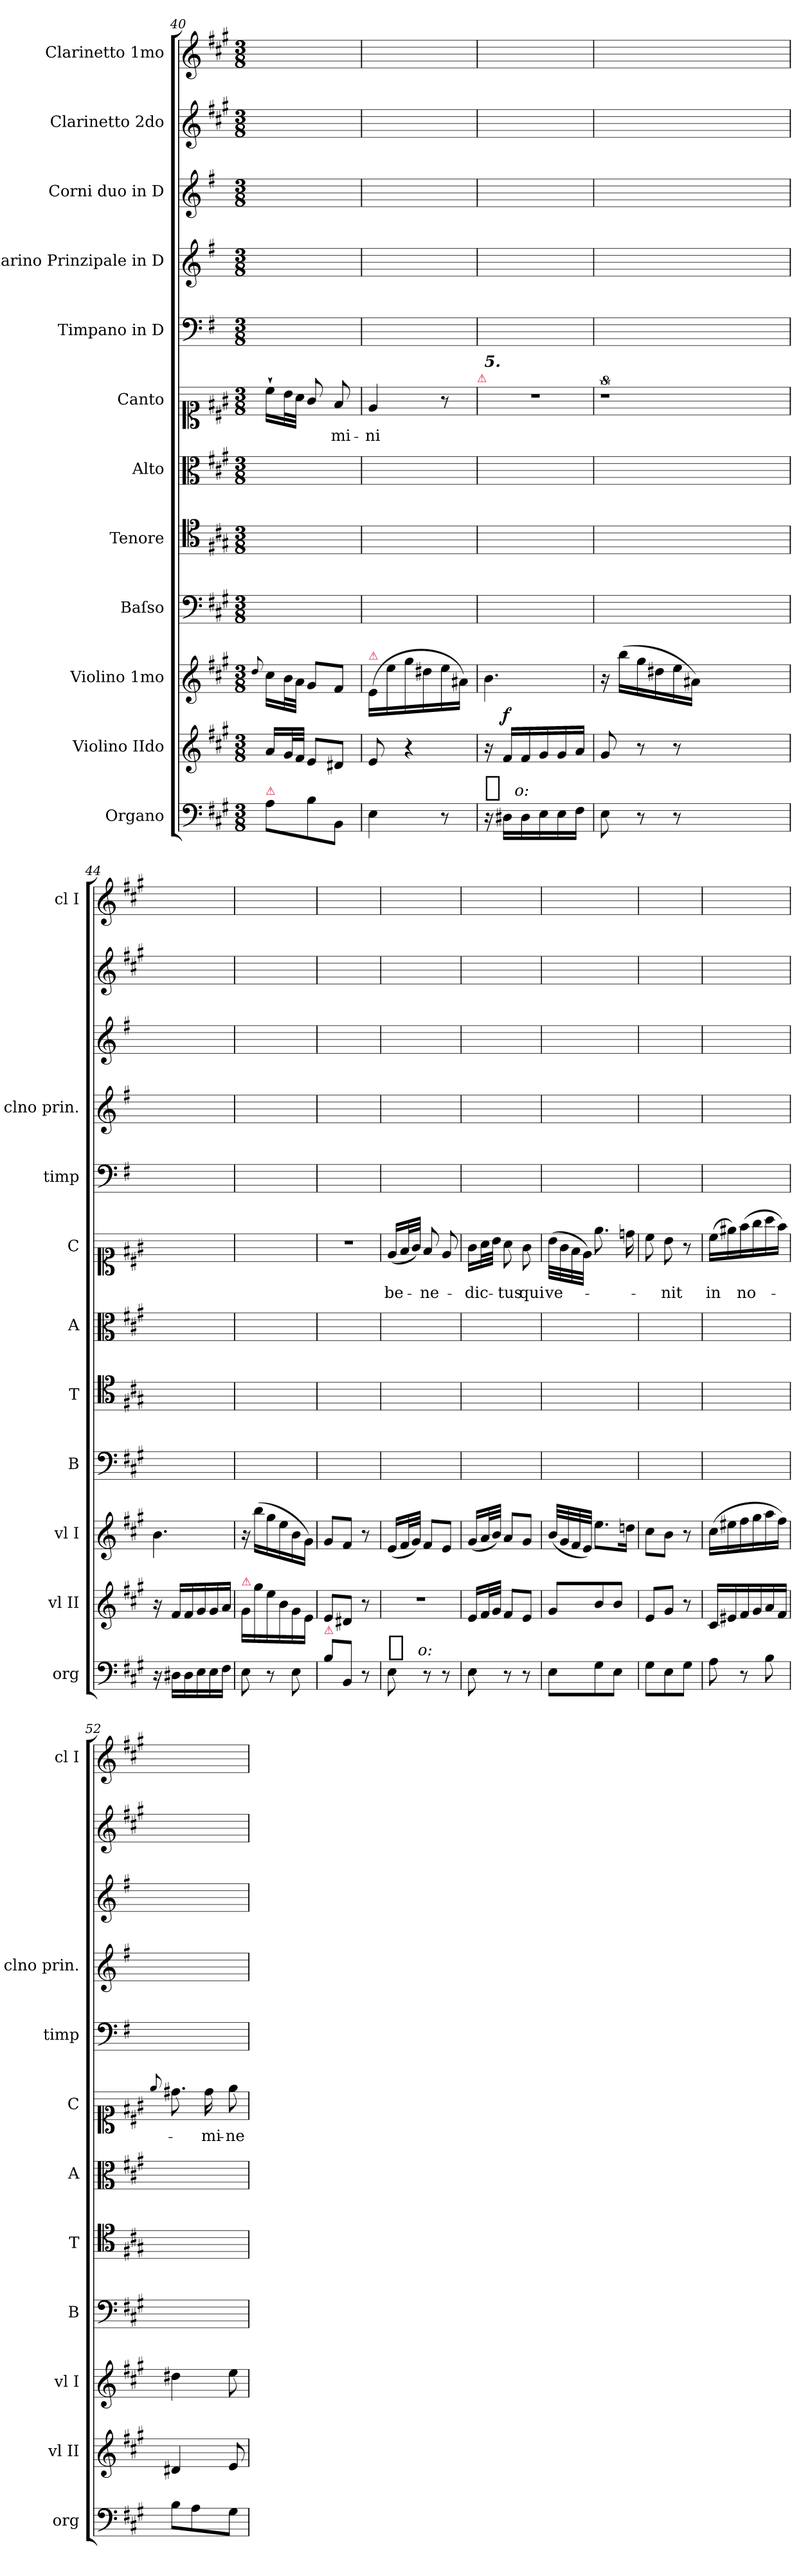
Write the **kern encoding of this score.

**kern	**dynam	**kern	**dynam	**kern	**kern	**kern	**kern	**kern	**text	**kern	**kern	**kern	**kern	**kern
*part12	*part12	*part11	*part11	*part10	*part9	*part8	*part7	*part6	*part6	*part5	*part4	*part3	*part2	*part1
*staff12	*staff12	*staff11	*staff11	*staff10	*staff9	*staff8	*staff7	*staff6	*staff6	*staff5	*staff4	*staff3	*staff2	*staff1
*I"Organo	*	*I"Violino IIdo	*	*I"Violino 1mo	*I"Baſso	*I"Tenore	*I"Alto	*I"Canto	*	*I"Timpano in D	*I"Clarino Prinzipale in D	*I"Corni duo in D	*I"Clarinetto 2do	*I"Clarinetto 1mo
*I'org	*	*I'vl II	*	*I'vl I	*I'B	*I'T	*I'A	*I'C	*	*I'timp	*I'clno prin.	*	*	*I'cl I
*clefF4	*	*clefG2	*	*clefG2	*clefF4	*clefC4	*clefC3	*clefC1	*	*clefF4	*clefG2	*clefG2	*clefG2	*clefG2
*	*	*	*	*	*	*	*	*	*	*ITrd-1c-2	*ITrd-1c-2	*ITrd6c10	*	*
*k[f#c#g#]	*	*k[f#c#g#]	*	*k[f#c#g#]	*k[f#c#g#]	*k[f#c#g#]	*k[f#c#g#]	*k[f#c#g#]	*	*k[f#c#g#]	*k[f#c#g#]	*k[f#c#g#]	*k[f#c#g#]	*k[f#c#g#]
*M3/8	*	*M3/8	*	*M3/8	*M3/8	*M3/8	*M3/8	*M3/8	*	*M3/8	*M3/8	*M3/8	*M3/8	*M3/8
=40	=40	=40	=40	=40	=40	=40	=40	=40	=40	=40	=40	=40	=40	=40
.	.	.	.	8qqdd/	.	.	.	.	.	.	.	.	.	.
!LO:TX:a:color=crimson:t=⚠	!	!	!	!	!	!	!	!	!	!	!	!	!	!
8A\L	.	16a/LL	.	16cc#\LL	4.ryy	4.ryy	4.ryy	16cc#`>\LL	.	4.ryy	4.ryy	4.ryy	4.ryy	4.ryy
.	.	32g#/L	.	32b\L	.	.	.	32b\L	.	.	.	.	.	.
.	.	32f#/JJJ	.	32a\JJJ	.	.	.	32a\JJJ	.	.	.	.	.	.
8B\	.	8e/L	.	8g#/L	.	.	.	8g#/	.	.	.	.	.	.
8BB/J	.	8d#X/J	.	8f#/J	.	.	.	8f#/	-mi-	.	.	.	.	.
=41	=41	=41	=41	=41	=41	=41	=41	=41	=41	=41	=41	=41	=41	=41
!	!	!	!	!LO:TX:a:color=crimson:t=⚠	!	!	!	!	!	!	!	!	!	!
4E\	.	8e/	.	(>16e/LL	4.ryy	4.ryy	4.ryy	4e/	-ni	4.ryy	4.ryy	4.ryy	4.ryy	4.ryy
.	.	.	.	16ee\	.	.	.	.	.	.	.	.	.	.
.	.	4r	.	16gg#\	.	.	.	.	.	.	.	.	.	.
.	.	.	.	16dd#X\	.	.	.	.	.	.	.	.	.	.
8r	.	.	.	16ee\	.	.	.	8r	.	.	.	.	.	.
.	.	.	.	16a#X\JJ)	.	.	.	.	.	.	.	.	.	.
!	!	!	!	!	!	!	!	!LO:TX:a:color=crimson:t=⚠	!	!	!	!	!	!
=42	=42	=42	=42	=42	=42	=42	=42	=42	=42	=42	=42	=42	=42	=42
!	!	!	!	!	!	!	!	!LO:TX:a:Bi:t=5.	!	!	!	!	!	!
!	!LO:DY:a:t=%s o&colon;	!	!	!	!	!	!	!	!	!	!	!	!	!
16r	f	16r	.	4.b\	4.ryy	4.ryy	4.ryy	4.r	.	4.ryy	4.ryy	4.ryy	4.ryy	4.ryy
!	!	!	!LO:DY:a	!	!	!	!	!	!	!	!	!	!	!
16D#X\LL	.	16f#/LL	f	.	.	.	.	.	.	.	.	.	.	.
16D#\	.	16f#/	.	.	.	.	.	.	.	.	.	.	.	.
16E\	.	16g#/	.	.	.	.	.	.	.	.	.	.	.	.
16E\	.	16g#/	.	.	.	.	.	.	.	.	.	.	.	.
16F#\JJ	.	16a/JJ	.	.	.	.	.	.	.	.	.	.	.	.
=43	=43	=43	=43	=43	=43	=43	=43	=43	=43	=43	=43	=43	=43	=43
8E\	.	8g#/	.	16r	4.ryy	4.ryy	4.ryy	8%9r	.	4.ryy	4.ryy	4.ryy	4.ryy	4.ryy
.	.	.	.	(>16bb\LL	.	.	.	.	.	.	.	.	.	.
8r	.	8r	.	16gg#\	.	.	.	.	.	.	.	.	.	.
.	.	.	.	16dd#X\	.	.	.	.	.	.	.	.	.	.
8r	.	8r	.	16ee\	.	.	.	.	.	.	.	.	.	.
.	.	.	.	16a#X\JJ)	.	.	.	.	.	.	.	.	.	.
2.ryy	.	2.ryy	.	2.ryy	2.ryy	2.ryy	2.ryy	.	.	2.ryy	2.ryy	2.ryy	2.ryy	2.ryy
=44	=44	=44	=44	=44	=44	=44	=44	=44	=44	=44	=44	=44	=44	=44
16r	.	16r	.	4.b\	4.ryy	4.ryy	4.ryy	4.ryy	.	4.ryy	4.ryy	4.ryy	4.ryy	4.ryy
16D#X\LL	.	16f#/LL	.	.	.	.	.	.	.	.	.	.	.	.
16D#\	.	16f#/	.	.	.	.	.	.	.	.	.	.	.	.
16E\	.	16g#/	.	.	.	.	.	.	.	.	.	.	.	.
16E\	.	16g#/	.	.	.	.	.	.	.	.	.	.	.	.
16F#\JJ	.	16a/JJ	.	.	.	.	.	.	.	.	.	.	.	.
=45	=45	=45	=45	=45	=45	=45	=45	=45	=45	=45	=45	=45	=45	=45
!	!	!LO:TX:a:color=crimson:t=⚠	!	!	!	!	!	!	!	!	!	!	!	!
8E\	.	16g#/LL	.	16r	4.ryy	4.ryy	4.ryy	4.ryy	.	4.ryy	4.ryy	4.ryy	4.ryy	4.ryy
.	.	16gg#\	.	(>16bb\LL	.	.	.	.	.	.	.	.	.	.
8r	.	16ee\	.	16gg#\	.	.	.	.	.	.	.	.	.	.
.	.	16b\	.	16ee\	.	.	.	.	.	.	.	.	.	.
8E\	.	16g#\	.	16b\	.	.	.	.	.	.	.	.	.	.
.	.	16e\JJ	.	16g#\JJ)	.	.	.	.	.	.	.	.	.	.
=46	=46	=46	=46	=46	=46	=46	=46	=46	=46	=46	=46	=46	=46	=46
!LO:TX:a:color=crimson:t=⚠	!	!	!	!	!	!	!	!	!	!	!	!	!	!
8B\L	.	8e/L	.	8g#/L	4.ryy	4.ryy	4.ryy	4.r	.	4.ryy	4.ryy	4.ryy	4.ryy	4.ryy
8BB/J	.	8d#X/J	.	8f#/J	.	.	.	.	.	.	.	.	.	.
8r	.	8r	.	8r	.	.	.	.	.	.	.	.	.	.
=47	=47	=47	=47	=47	=47	=47	=47	=47	=47	=47	=47	=47	=47	=47
!	!LO:DY:a:t=%s o&colon;	!	!	!	!	!	!	!	!	!	!	!	!	!
8E\	p	4.r	.	(<16e/LL	4.ryy	4.ryy	4.ryy	(>16e/LL	be-	4.ryy	4.ryy	4.ryy	4.ryy	4.ryy
.	.	.	.	32f#/L	.	.	.	32f#/L	.	.	.	.	.	.
.	.	.	.	32g#/JJJ)	.	.	.	32g#/JJJ)	.	.	.	.	.	.
8r	.	.	.	8f#/L	.	.	.	8f#/	ne-	.	.	.	.	.
8r	.	.	.	8e/J	.	.	.	8e/	.	.	.	.	.	.
=48	=48	=48	=48	=48	=48	=48	=48	=48	=48	=48	=48	=48	=48	=48
8E\	.	16e/LL	.	(<16g#/LL	4.ryy	4.ryy	4.ryy	16g#\LL	-dic-	4.ryy	4.ryy	4.ryy	4.ryy	4.ryy
.	.	32f#/L	.	32a/L	.	.	.	32a\L	.	.	.	.	.	.
.	.	32g#/JJJ	.	32b/JJJ)	.	.	.	32b\JJJ	.	.	.	.	.	.
8r	.	8f#/L	.	8a/L	.	.	.	8a\	-tus	.	.	.	.	.
8r	.	8e/J	.	8g#/J	.	.	.	8g#\	qui	.	.	.	.	.
=49	=49	=49	=49	=49	=49	=49	=49	=49	=49	=49	=49	=49	=49	=49
8E\L	.	8g#/L	.	(<32b/LLL	4.ryy	4.ryy	4.ryy	(>32b\LLL	ve-	4.ryy	4.ryy	4.ryy	4.ryy	4.ryy
.	.	.	.	32g#/	.	.	.	32g#\	.	.	.	.	.	.
.	.	.	.	32f#/	.	.	.	32f#\	.	.	.	.	.	.
.	.	.	.	32e/JJJ)	.	.	.	32e\JJJ)	.	.	.	.	.	.
8G#\	.	8b/	.	8.ee\L	.	.	.	8.ee\	.	.	.	.	.	.
8E\J	.	8b/J	.	.	.	.	.	.	.	.	.	.	.	.
.	.	.	.	16ddn\Jk	.	.	.	16ddn\	.	.	.	.	.	.
=50	=50	=50	=50	=50	=50	=50	=50	=50	=50	=50	=50	=50	=50	=50
8G#\L	.	8e/L	.	8cc#\L	4.ryy	4.ryy	4.ryy	8cc#\	.	4.ryy	4.ryy	4.ryy	4.ryy	4.ryy
8E\	.	8g#/J	.	8b\J	.	.	.	8b\	-nit	.	.	.	.	.
8G#\J	.	8r	.	8r	.	.	.	8r	.	.	.	.	.	.
=51	=51	=51	=51	=51	=51	=51	=51	=51	=51	=51	=51	=51	=51	=51
8A\	.	16c#/LL	.	(>16cc#\LL	4.ryy	4.ryy	4.ryy	(>16cc#\LL	in	4.ryy	4.ryy	4.ryy	4.ryy	4.ryy
.	.	16e#X/	.	16ee#X\	.	.	.	16ee#X\)	.	.	.	.	.	.
8r	.	16f#/	.	16ff#\	.	.	.	(>16ff#\	no-	.	.	.	.	.
.	.	16g#/	.	16gg#\	.	.	.	16gg#\	.	.	.	.	.	.
8B\	.	16a/	.	16aa\	.	.	.	16aa\	.	.	.	.	.	.
.	.	16f#/JJ	.	16ff#\JJ)	.	.	.	16ff#\JJ)	.	.	.	.	.	.
=52	=52	=52	=52	=52	=52	=52	=52	=52	=52	=52	=52	=52	=52	=52
.	.	.	.	.	.	.	.	8qqee/	.	.	.	.	.	.
8B\L	.	4d#X/	.	4dd#X\	4.ryy	4.ryy	4.ryy	8.dd#X\	.	4.ryy	4.ryy	4.ryy	4.ryy	4.ryy
8A\	.	.	.	.	.	.	.	.	.	.	.	.	.	.
.	.	.	.	.	.	.	.	16dd#\	-mi-	.	.	.	.	.
8G#\J	.	8e/	.	8ee\	.	.	.	8ee\	-ne	.	.	.	.	.
=	=	=	=	=	=	=	=	=	=	=	=	=	=	=
*-	*-	*-	*-	*-	*-	*-	*-	*-	*-	*-	*-	*-	*-	*-
